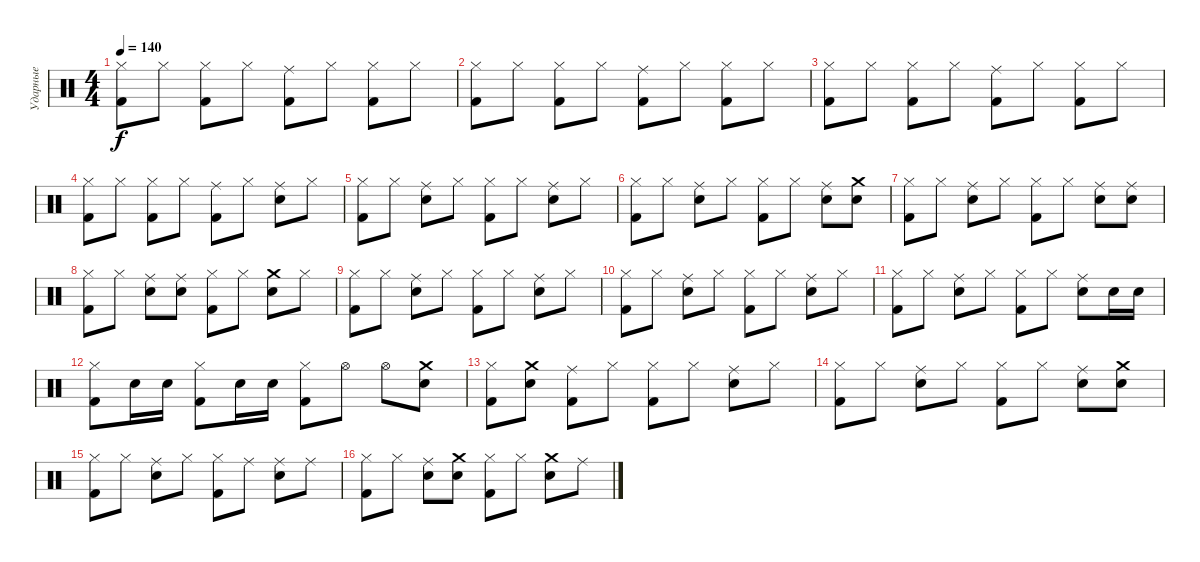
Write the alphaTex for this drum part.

\track ("Ударные" "Ударные") {instrument percussion}
\staff {score}
\articulation defaults
\ts (4 4)
\tempo 140
\clef neutral
\ks c
("Hi-Hat (closed)" "Kick (hit) 2").8{dy f} "Hi-Hat (closed)".8 ("Hi-Hat (closed)" "Kick (hit) 2").8 "Hi-Hat (closed)".8 ("Ride (middle)" "Kick (hit) 2").8 "Hi-Hat (closed)".8 ("Hi-Hat (closed)" "Kick (hit) 2").8 "Hi-Hat (closed)".8 |
("Hi-Hat (closed)" "Kick (hit) 2").8 "Hi-Hat (closed)".8 ("Hi-Hat (closed)" "Kick (hit) 2").8 "Hi-Hat (closed)".8 ("Ride (middle)" "Kick (hit) 2").8 "Hi-Hat (closed)".8 ("Hi-Hat (closed)" "Kick (hit) 2").8 "Hi-Hat (closed)".8 |
("Hi-Hat (closed)" "Kick (hit) 2").8 "Hi-Hat (closed)".8 ("Hi-Hat (closed)" "Kick (hit) 2").8 "Hi-Hat (closed)".8 ("Ride (middle)" "Kick (hit) 2").8 "Hi-Hat (closed)".8 ("Hi-Hat (closed)" "Kick (hit) 2").8 "Hi-Hat (closed)".8 |
("Hi-Hat (closed)" "Kick (hit) 2").8 "Hi-Hat (closed)".8 ("Hi-Hat (closed)" "Kick (hit) 2").8 "Hi-Hat (closed)".8 ("Ride (middle)" "Kick (hit) 2").8 "Hi-Hat (closed)".8 ("Ride (middle)" "Electric Snare (hit)").8 "Hi-Hat (closed)".8 |
("Hi-Hat (closed)" "Kick (hit) 2").8 "Hi-Hat (closed)".8 ("Ride (middle)" "Electric Snare (hit)").8 "Hi-Hat (closed)".8 ("Hi-Hat (closed)" "Kick (hit) 2").8 "Hi-Hat (closed)".8 ("Ride (middle)" "Electric Snare (hit)").8 "Hi-Hat (closed)".8 |
("Hi-Hat (closed)" "Kick (hit) 2").8 "Hi-Hat (closed)".8 ("Ride (middle)" "Electric Snare (hit)").8 "Hi-Hat (closed)".8 ("Hi-Hat (closed)" "Kick (hit) 2").8 "Hi-Hat (closed)".8 ("Ride (middle)" "Electric Snare (hit)").8 ("Crash medium (hit)" "Electric Snare (hit)").8 |
("Hi-Hat (closed)" "Kick (hit) 2").8 "Hi-Hat (closed)".8 ("Ride (middle)" "Electric Snare (hit)").8 "Hi-Hat (closed)".8 ("Hi-Hat (closed)" "Kick (hit) 2").8 "Hi-Hat (closed)".8 ("Ride (middle)" "Electric Snare (hit)").8 ("Ride (middle)" "Electric Snare (hit)").8 |
("Hi-Hat (closed)" "Kick (hit) 2").8 "Hi-Hat (closed)".8 ("Ride (middle)" "Electric Snare (hit)").8 ("Ride (middle)" "Electric Snare (hit)").8 ("Hi-Hat (closed)" "Kick (hit) 2").8 "Hi-Hat (closed)".8 ("Crash medium (hit)" "Electric Snare (hit)").8 "Hi-Hat (closed)".8 |
("Hi-Hat (closed)" "Kick (hit) 2").8 "Hi-Hat (closed)".8 ("Ride (middle)" "Electric Snare (hit)").8 "Hi-Hat (closed)".8 ("Hi-Hat (closed)" "Kick (hit) 2").8 "Hi-Hat (closed)".8 ("Ride (middle)" "Electric Snare (hit)").8 "Hi-Hat (closed)".8 |
("Hi-Hat (closed)" "Kick (hit) 2").8 "Hi-Hat (closed)".8 ("Ride (middle)" "Electric Snare (hit)").8 "Hi-Hat (closed)".8 ("Hi-Hat (closed)" "Kick (hit) 2").8 "Hi-Hat (closed)".8 ("Ride (middle)" "Electric Snare (hit)").8 "Hi-Hat (closed)".8 |
("Hi-Hat (closed)" "Kick (hit) 2").8 "Hi-Hat (closed)".8 ("Ride (middle)" "Electric Snare (hit)").8 "Hi-Hat (closed)".8 ("Hi-Hat (closed)" "Kick (hit) 2").8 "Hi-Hat (closed)".8 ("Ride (middle)" "Electric Snare (hit)").8 "Electric Snare (hit)".16 "Electric Snare (hit)".16 |
("Hi-Hat (closed)" "Kick (hit) 2").8 "Electric Snare (hit)".16 "Electric Snare (hit)".16 ("Hi-Hat (closed)" "Kick (hit) 2").8 "Electric Snare (hit)".16 "Electric Snare (hit)".16 ("Hi-Hat (closed)" "Kick (hit) 2").8 "Hi-Hat (open)".8 "Hi-Hat (open)".8 ("Crash medium (hit)" "Electric Snare (hit)").8 |
("Hi-Hat (closed)" "Kick (hit) 2").8 ("Crash medium (hit)" "Electric Snare (hit)").8 ("Ride (middle)" "Kick (hit) 2").8 "Hi-Hat (closed)".8 ("Hi-Hat (closed)" "Kick (hit) 2").8 "Hi-Hat (closed)".8 ("Ride (middle)" "Electric Snare (hit)").8 "Hi-Hat (closed)".8 |
("Hi-Hat (closed)" "Kick (hit) 2").8 "Hi-Hat (closed)".8 ("Ride (middle)" "Electric Snare (hit)").8 "Hi-Hat (closed)".8 ("Hi-Hat (closed)" "Kick (hit) 2").8 "Hi-Hat (closed)".8 ("Ride (middle)" "Electric Snare (hit)").8 ("Crash medium (hit)" "Electric Snare (hit)").8 |
("Hi-Hat (closed)" "Kick (hit) 2").8 "Hi-Hat (closed)".8 ("Ride (middle)" "Electric Snare (hit)").8 "Hi-Hat (closed)".8 ("Hi-Hat (closed)" "Kick (hit) 2").8 "Ride (middle)".8 ("Ride (middle)" "Electric Snare (hit)").8 "Ride (middle)".8 |
("Hi-Hat (closed)" "Kick (hit) 2").8 "Hi-Hat (closed)".8 ("Ride (middle)" "Electric Snare (hit)").8 ("Crash medium (hit)" "Electric Snare (hit)").8 ("Hi-Hat (closed)" "Kick (hit) 2").8 "Hi-Hat (closed)".8 ("Crash medium (hit)" "Electric Snare (hit)").8 "Ride (middle)".8
